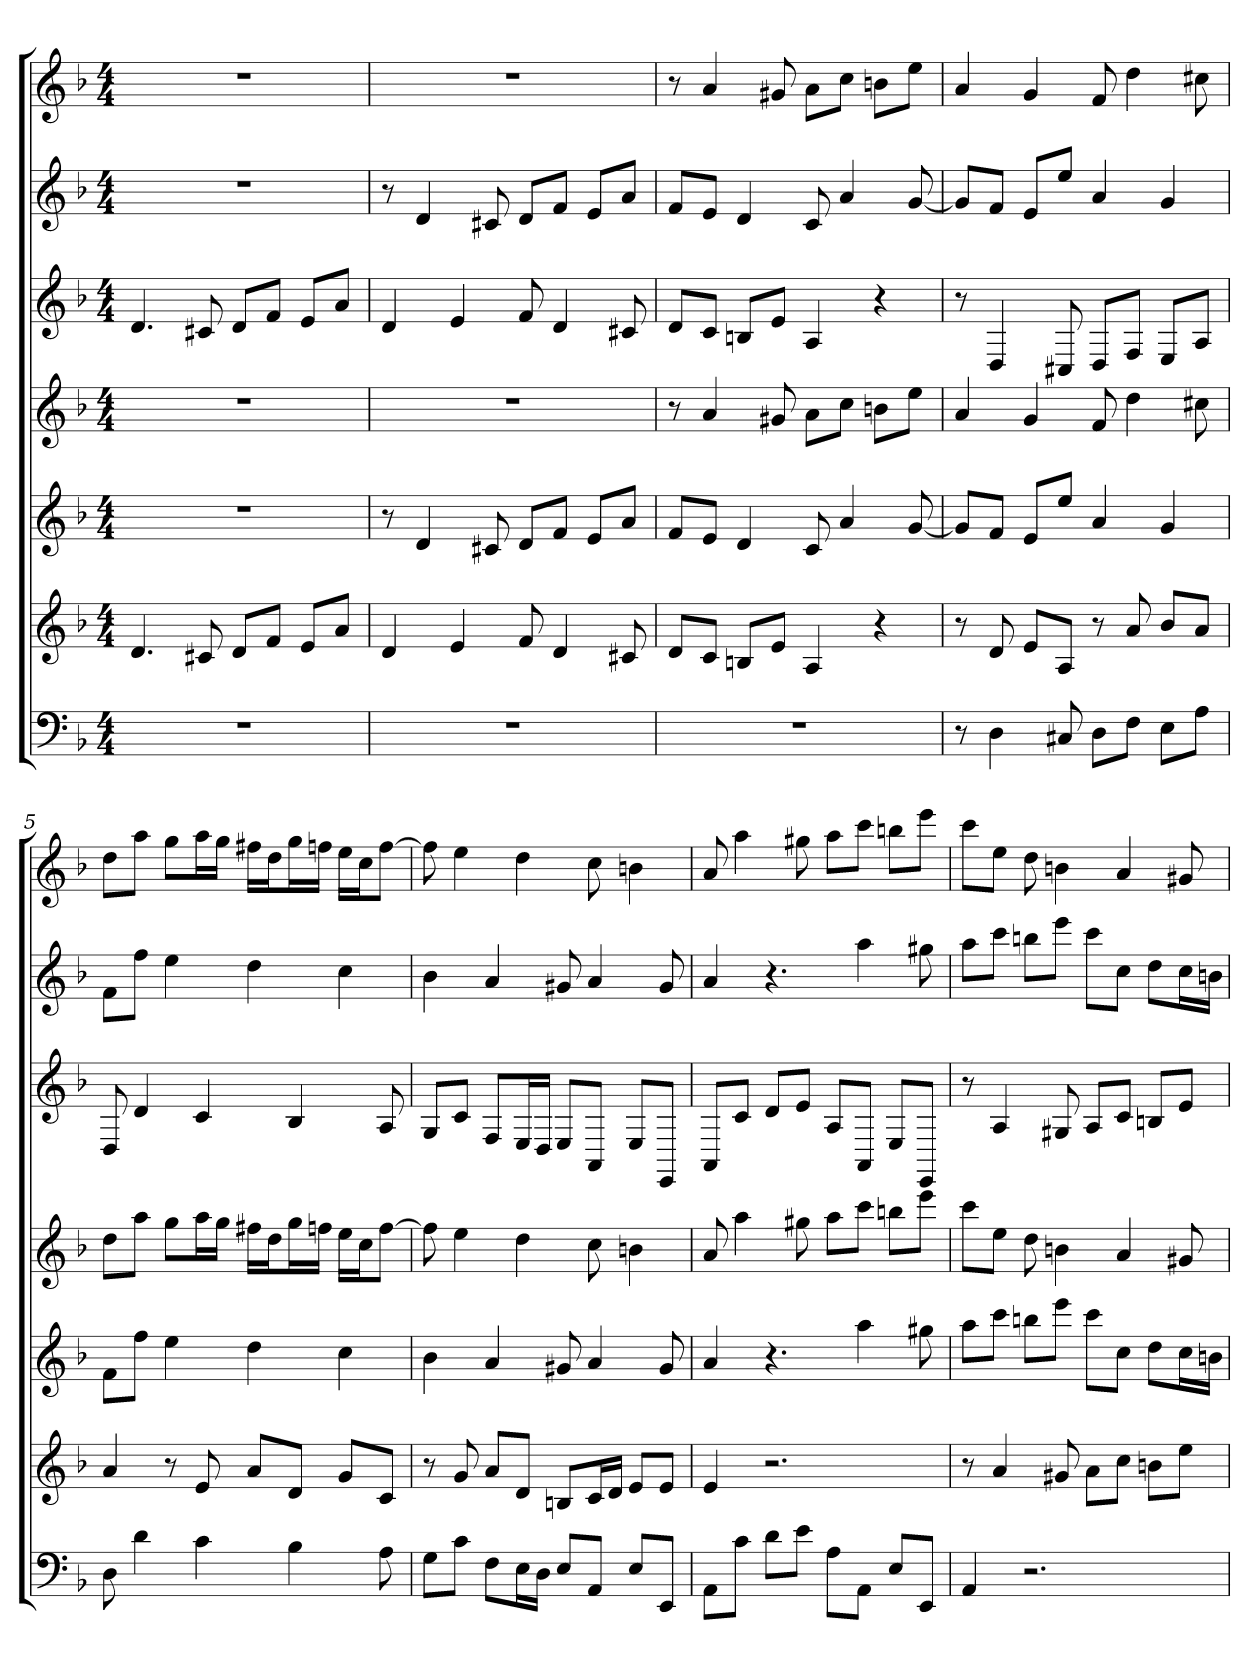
**kern	**kern	**kern	**kern	**kern	**kern	**kern
*part7	*part6	*part5	*part4	*part3	*part2	*part1
*staff7	*staff6	*staff5	*staff4	*staff3	*staff2	*staff1
*k[b-]	*k[b-]	*k[b-]	*k[b-]	*k[b-]	*k[b-]	*k[b-]
*d:	*d:	*d:	*d:	*d:	*d:	*d:
*M4/4	*M4/4	*M4/4	*M4/4	*M4/4	*M4/4	*M4/4
=1	=1	=1	=1	=1	=1	=1
1r	4.d	1r	1r	4.d	1r	1r
.	8c#X	.	.	8c#X	.	.
.	8dL	.	.	8dL	.	.
.	8fJ	.	.	8fJ	.	.
.	8eL	.	.	8eL	.	.
.	8aJ	.	.	8aJ	.	.
=2	=2	=2	=2	=2	=2	=2
1r	4d	8r	1r	4d	8r	1r
.	.	4d	.	.	4d	.
.	4e	.	.	4e	.	.
.	.	8c#X	.	.	8c#X	.
.	8f	8dL	.	8f	8dL	.
.	4d	8fJ	.	4d	8fJ	.
.	.	8eL	.	.	8eL	.
.	8c#X	8aJ	.	8c#X	8aJ	.
=3	=3	=3	=3	=3	=3	=3
1r	8dL	8fL	8r	8dL	8fL	8r
.	8cJ	8eJ	4a	8cJ	8eJ	4a
.	8BnL	4d	.	8BnL	4d	.
.	8eJ	.	8g#X	8eJ	.	8g#X
.	4A	8c	8aL	4A	8c	8aL
.	.	4a	8ccJ	.	4a	8ccJ
.	4r	.	8bnL	4r	.	8bnL
.	.	[8g	8eeJ	.	[8g	8eeJ
=4	=4	=4	=4	=4	=4	=4
8r	8r	8gL]	4a	8r	8gL]	4a
4D	8d	8fJ	.	4D	8fJ	.
.	8eL	8eL	4g	.	8eL	4g
8C#X	8AJ	8eeJ	.	8C#X	8eeJ	.
8DL	8r	4a	8f	8DL	4a	8f
8FJ	8a	.	4dd	8FJ	.	4dd
8EL	8b-L	4g	.	8EL	4g	.
8AJ	8aJ	.	8cc#X	8AJ	.	8cc#X
=5	=5	=5	=5	=5	=5	=5
8D	4a	8fL	8ddL	8D	8fL	8ddL
4d	.	8ffJ	8aaJ	4d	8ffJ	8aaJ
.	8r	4ee	8ggL	.	4ee	8ggL
4c	8e	.	16aaL	4c	.	16aaL
.	.	.	16ggJJ	.	.	16ggJJ
.	8aL	4dd	16ff#XLL	.	4dd	16ff#XLL
.	.	.	16ddJ	.	.	16ddJ
4B-	8dJ	.	16ggL	4B-	.	16ggL
.	.	.	16ffnJJ	.	.	16ffnJJ
.	8gL	4cc	16eeLL	.	4cc	16eeLL
.	.	.	16ccJ	.	.	16ccJ
8A	8cJ	.	[8ffJ	8A	.	[8ffJ
=6	=6	=6	=6	=6	=6	=6
8GL	8r	4b-	8ff]	8GL	4b-	8ff]
8cJ	8g	.	4ee	8cJ	.	4ee
8FL	8aL	4a	.	8FL	4a	.
16EL	8dJ	.	4dd	16EL	.	4dd
16DJJ	.	.	.	16DJJ	.	.
8EL	8BnL	8g#X	.	8EL	8g#X	.
8AAJ	16cL	4a	8cc	8AAJ	4a	8cc
.	16dJJ	.	.	.	.	.
8EL	8eL	.	4bn	8EL	.	4bn
8EEJ	8eJ	8g#	.	8EEJ	8g#	.
=7	=7	=7	=7	=7	=7	=7
8AAL	4e	4a	8a	8AAL	4a	8a
8cJ	.	.	4aa	8cJ	.	4aa
8dL	2.r	4.r	.	8dL	4.r	.
8eJ	.	.	8gg#X	8eJ	.	8gg#X
8AL	.	.	8aaL	8AL	.	8aaL
8AAJ	.	4aa	8cccJ	8AAJ	4aa	8cccJ
8EL	.	.	8bbnL	8EL	.	8bbnL
8EEJ	.	8gg#X	8eeeJ	8EEJ	8gg#X	8eeeJ
=8	=8	=8	=8	=8	=8	=8
4AA	8r	8aaL	8cccL	8r	8aaL	8cccL
.	4a	8cccJ	8eeJ	4A	8cccJ	8eeJ
2.r	.	8bbnL	8dd	.	8bbnL	8dd
.	8g#X	8eeeJ	4bn	8G#X	8eeeJ	4bn
.	8aL	8cccL	.	8AL	8cccL	.
.	8ccJ	8ccJ	4a	8cJ	8ccJ	4a
.	8bnL	8ddL	.	8BnL	8ddL	.
.	8eeJ	16ccL	8g#X	8eJ	16ccL	8g#X
.	.	16bnJJ	.	.	16bnJJ	.
=	=	=	=	=	=	=
*-	*-	*-	*-	*-	*-	*-
